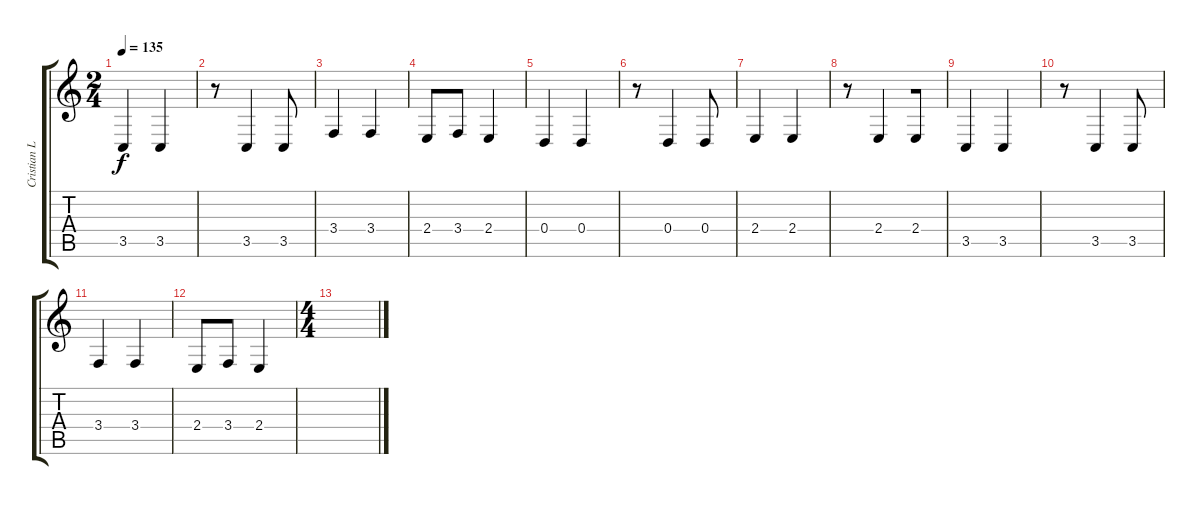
\track ("Cristian Lorenz / Keyboard 1" "Cristian L") {instrument synthbrass1}
\staff {score tabs}
\tuning (E4 B3 G3 D3 A2 E2) {hide}
\ts (2 4)
\tempo 135
\clef g2
\ks c
3.5.4{dy f} 3.5.4 |
r.8 3.5.4 3.5.8 |
3.4.4 3.4.4 |
2.4.8 3.4.8 2.4.4 |
0.4.4 0.4.4 |
r.8 0.4.4 0.4.8 |
2.4.4 2.4.4 |
r.8 2.4.4{beam merge} 2.4.8 |
3.5.4 3.5.4 |
r.8 3.5.4 3.5.8 |
3.4.4 3.4.4 |
2.4.8 3.4.8 2.4.4 |
\ts (4 4)
